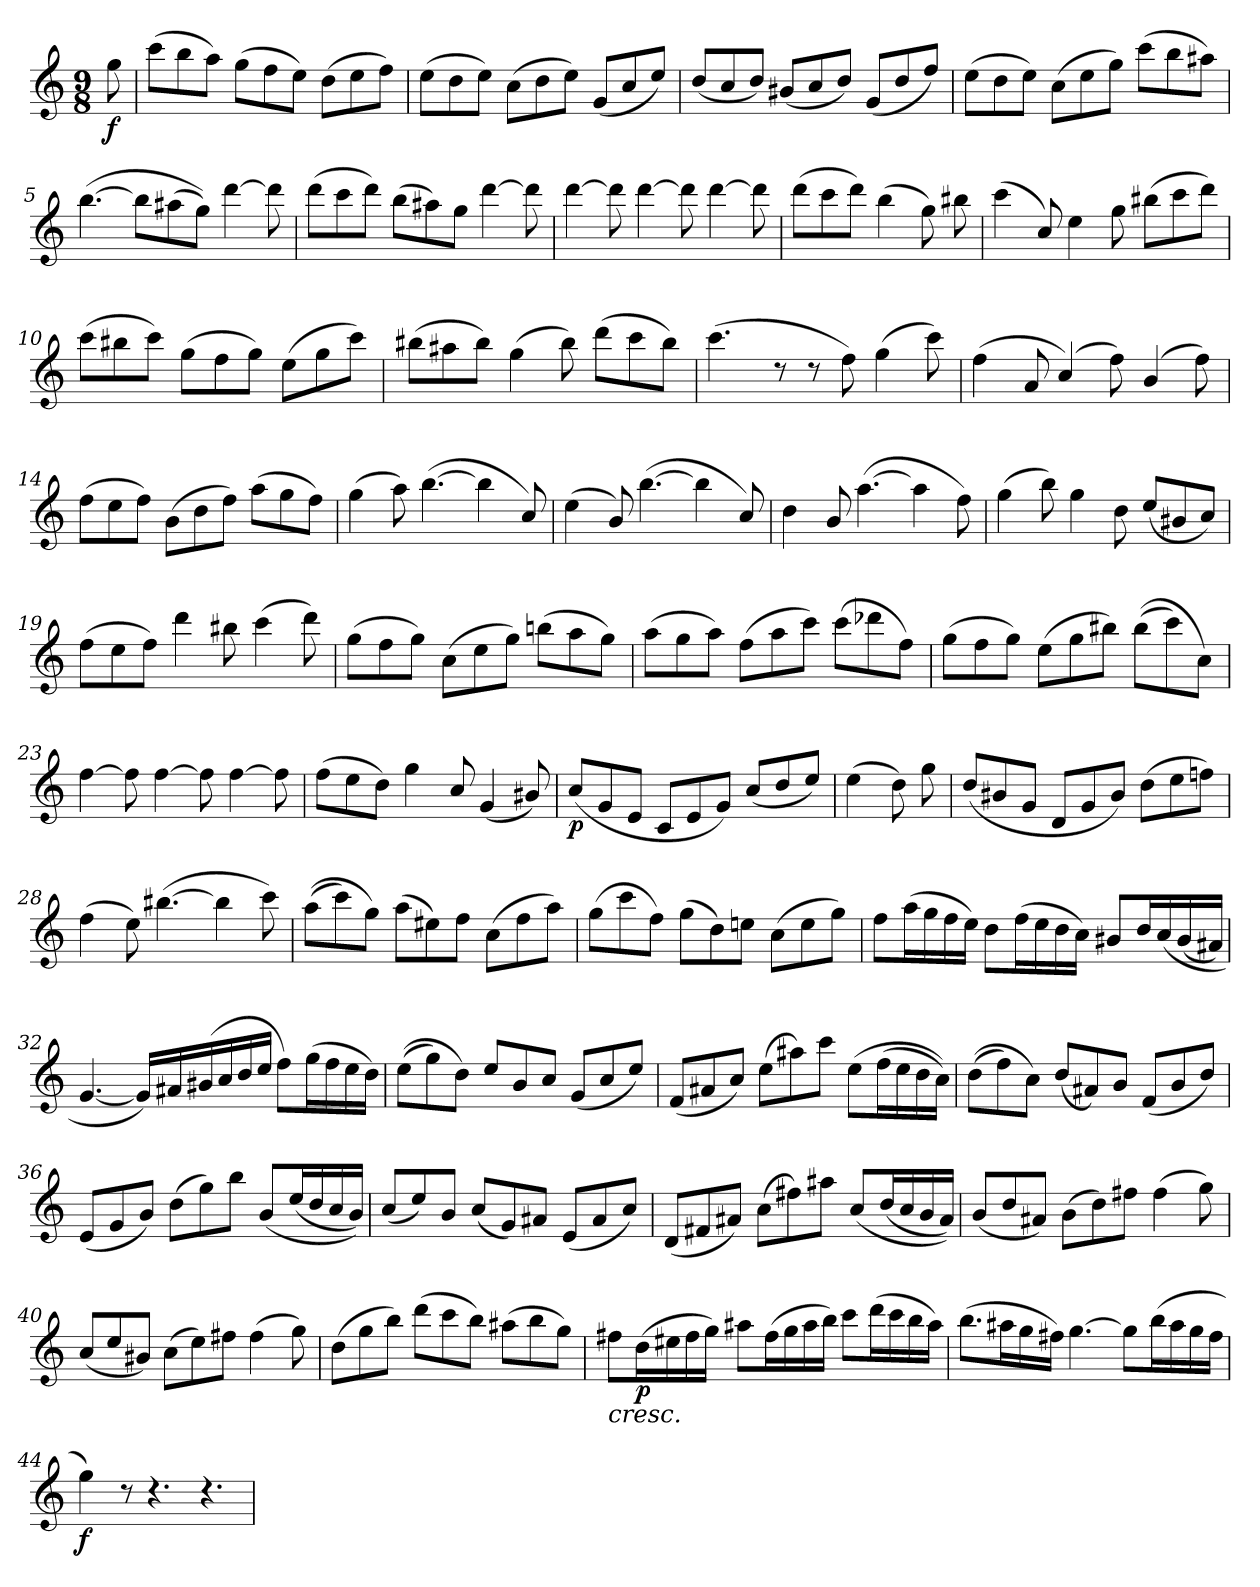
**kern	**dynam
*part1	*part1
*staff1	*staff1
*clefG3	*
*M9/8	*
=	=
!	!LO:DY:b
8ee\	f
=1	=1
(>(>8aa\L	.
8gg\	.
8ff\J)	.
(>8ee\L	.
8dd\	.
8cc\J)	.
(>8b\L	.
8cc\	.
8dd\J)	.
=2	=2
(>8cc\L	.
8b\	.
8cc\J)	.
(>8a\L	.
8b\	.
8cc\J)	.
(<8e/L	.
8a/	.
8cc/J)	.
=3	=3
(<8b/L	.
8a/	.
8b/J)	.
(<8g#X/L	.
8a/	.
8b/J)	.
(<8e/L	.
8b/	.
8dd/J)	.
!!LO:LB:g=z
=4	=4
(>8cc\L	.
8b\	.
8cc\J)	.
(>8a\L	.
8cc\	.
8ee\J)	.
(>8aa\L	.
8gg\	.
8ff#X\J)	.
=5	=5
(>[>4.gg\	.
8gg\L]	.
(>8ff#X\	.
8ee\J))	.
[>4bb\	.
8bb\]	.
=6	=6
(>8bb\L	.
8aa\	.
8bb\J)	.
(>8gg\L	.
8ff#X\)	.
8ee\J	.
[>4bb\	.
8bb\]	.
=7	=7
[>4bb\	.
8bb\]	.
[>4bb\	.
8bb\]	.
[>4bb\	.
8bb\]	.
=8	=8
(>8bb\L	.
8aa\	.
8bb\J)	.
(>4gg\	.
8ee\)	.
(8gg#X\	.
!!LO:LB:g=z
=9	=9
(>4aa\	.
8a/)	.
4cc\	.
8ee\	.
(>8gg#X\L	.
8aa\	.
8bb\J)	.
=10	=10
(>8aa\L	.
8gg#X\	.
8aa\J)	.
(>8ee\L	.
8dd\	.
8ee\J)	.
(>8cc\L	.
8ee\	.
8aa\J)	.
=11	=11
(>8gg#X\L	.
8ff#X\	.
8gg#\J)	.
(>4ee\	.
8gg#\)	.
(>8bb\L	.
8aa\	.
8gg#\J)	.
=12	=12
(>4.aa\	.
8rb	.
8rb	.
8dd\)	.
(>4ee\	.
8aa\)	.
=13	=13
(>4dd\	.
8f/	.
(>4a/)	.
8dd\)	.
(>4g/	.
8dd\)	.
!!LO:LB:g=z
=14	=14
(>8dd\L	.
8cc\	.
8dd\J)	.
(>8g\L	.
8b\	.
8dd\J)	.
(>8ff\L	.
8ee\	.
8dd\J)	.
=15	=15
(>4ee\	.
8ff\)	.
(>[>4.gg\	.
4gg\]	.
8a/)	.
=16	=16
(>4cc\	.
8g/)	.
(>[>4.gg\	.
4gg\]	.
8a/)	.
=17	=17
4b\	.
8g/	.
(>[>4.ff\	.
4ff\]	.
8dd\)	.
=18	=18
(>4ee\	.
8gg\)	.
4ee\	.
8b\	.
(<8cc/L	.
8g#X/	.
8a/J)	.
!!LO:LB:g=z
=19	=19
(>8dd\L	.
8cc\	.
8dd\J)	.
4bb\	.
8gg#X\	.
(>4aa\	.
8bb\)	.
=20	=20
(>8ee\L	.
8dd\	.
8ee\J)	.
(>8a\L	.
8cc\	.
8ee\J)	.
(>8ggn\L	.
8ff\	.
8ee\J)	.
=21	=21
(>8ff\L	.
8ee\	.
8ff\J)	.
(>8dd\L	.
8ff\	.
8aa\J)	.
(>8aa\L	.
8bb-X\	.
8dd\J)	.
=22	=22
(>8ee\L	.
8dd\	.
8ee\J)	.
(>8cc\L	.
8ee\	.
8gg#X\J)	.
(>(>8gg#\L	.
8aa\)	.
8a\J)	.
!!LO:LB:g=z
=23	=23
[>4dd\	.
8dd\]	.
[>4dd\	.
8dd\]	.
[>4dd\	.
8dd\]	.
=24	=24
(>8dd\L	.
8cc\	.
8b\J)	.
4ee\	.
8a/	.
(<4e/	.
8g#X/)	.
=25	=25
!	!LO:DY:b
(>8a/L	p
8e/	.
8c/J	.
8A/L	.
8c/	.
8e/J)	.
(<8a/L	.
8b/	.
8cc/J)	.
=26	=26
((>4cc\	.
8b\)	.
(8ee\	.
=27	=27
(>8b/L	.
8g#X/	.
8e/J	.
8B/L	.
8e/	.
8g#/J)	.
(>8b\L	.
8cc\	.
8ddn\J)	.
!!LO:LB:g=z
=28	=28
(>(4dd\	.
8cc\)	.
(>[>4.gg#X\	.
4gg#\]	.
8aa\)	.
=29	=29
(>(>8ff\L	.
8aa\)	.
8ee\J)	.
(>8ff\L	.
8cc#X\)	.
8dd\J	.
(>8a\L	.
8dd\	.
8ff\J)	.
=30	=30
(>8ee\L	.
8aa\	.
8dd\J)	.
(>8ee\L	.
8b\)	.
8ccn\J	.
(>8a\L	.
8cc\	.
8ee\J)	.
=31	=31
8dd\L	.
(>16ff\L	.
16ee\	.
16dd\	.
16cc\JJ)	.
8b\L	.
(>16dd\L	.
16cc\	.
16b\	.
16a\JJ)	.
8g#X/L	.
16b/L	.
(<16a/	.
(<16g#/	.
16f#X/JJ)	.
!!LO:LB:g=z
=32	=32
[<4.e/	.
16e/LL])	.
16f#X/	.
(>16g#X/	.
16a/	.
16b/	.
16cc/JJ	.
8dd\L)	.
(>16ee\L	.
16dd\	.
16cc\	.
16b\JJ)	.
=33	=33
(>(>8cc\L	.
8ee\)	.
8b\J)	.
8cc/L	.
(8g/	.
8a/J	.
(<8e/L	.
8a/	.
8cc/J)	.
=34	=34
(<8d/L	.
8f#X/	.
8a/J)	.
(>8cc\L	.
8ff#X\)	.
8aa\J	.
(>8cc\L	.
(>16dd\L	.
16cc\	.
16b\	.
16a\JJ))	.
!!LO:LB:g=z
=35	=35
(>(>8b\L	.
8dd\)	.
8a\J)	.
(<8b/L	.
8f#X/)	.
8g/J	.
(<8d/L	.
8g/	.
8b/J)	.
=36	=36
(<8c/L	.
8e/	.
8g/J)	.
(>8b\L	.
8ee\)	.
8gg\J	.
(<8g/L	.
(<16cc/L	.
16b/	.
16a/	.
16g/JJ))	.
=37	=37
(<8a/L	.
8cc/)	.
8g/J	.
(<8a/L	.
8e/)	.
8f#X/J	.
(<8c/L	.
8f#/	.
8a/J)	.
!!LO:LB:g=z
=38	=38
(<8B/L	.
8d#X/	.
8f#X/J)	.
(>8a\L	.
8dd#X\)	.
8ff#X\J	.
(<8a/L	.
(<16b/L	.
16a/	.
16g/	.
16f#/JJ))	.
=39	=39
(<8g/L	.
8b/	.
8f#X/J)	.
(>8g\L	.
8b\)	.
8dd#X\J	.
(>4dd#\	.
8ee\)	.
=40	=40
(<8a/L	.
8cc/	.
8g#X/J)	.
(>8a\L	.
8cc\)	.
8dd#X\J	.
(>4dd#\	.
8ee\)	.
=41	=41
(>8b\L	.
8ee\	.
8gg\J)	.
(>8bb\L	.
8aa\	.
8gg\J)	.
(>8ff#X\L	.
8gg\	.
8ee\J)	.
!!LO:LB:g=z
=42	=42
!	!LO:HP:b
8dd#X\L	<
!	!LO:DY:b
(>16b\L	p
16cc#X\	.
16dd#\	.
16ee\JJ)	[
8ff#X\L	.
(>16dd#\L	.
16ee\	.
16ff#\	.
16gg\JJ)	.
8aa\L	.
(>16bb\L	.
16aa\	.
16gg\	.
16ff#\JJ)	.
=43	=43
(>8.gg\L	.
16ff#X\L	.
16ee\	.
16dd#X\JJ)	.
[>4.ee\	.
8ee\L]	.
(>16gg\L	.
16ff#\	.
16ee\	.
16dd#\JJ	.
=44	=44
!	!LO:DY:b
4ee\)	f
8rb	.
4.rb	.
4.rb	.
=	=
*-	*-
